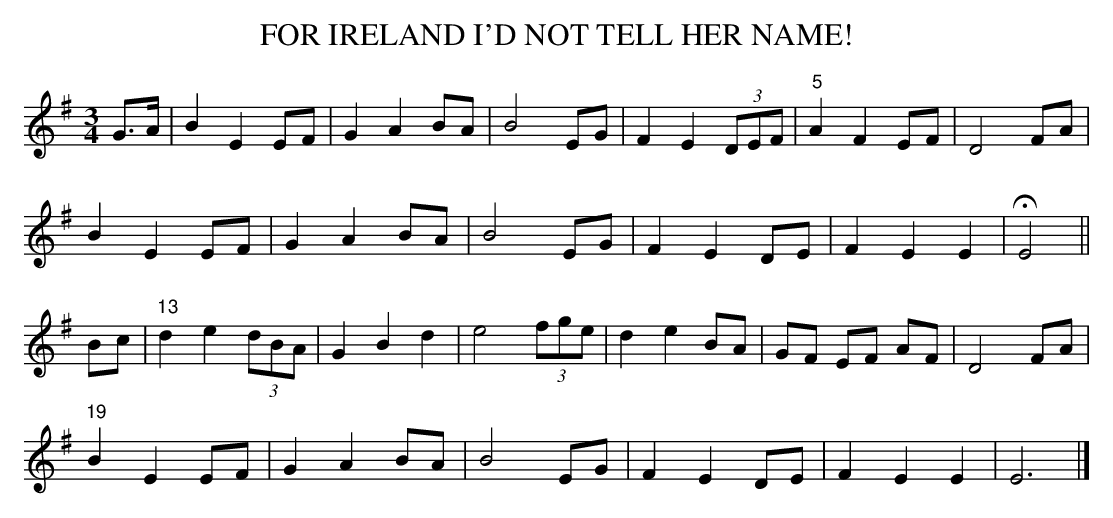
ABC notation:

X:1
T:FOR IRELAND I'D NOT TELL HER NAME!
version but recognizable as a close relative. Gaelic
title is 'Ar Eirinn ni nEosfainn C\'e9 h\'cd'.
Y:"expressive"
M:3/4
L:1/8
K:G
G>A|B2 E2 EF|G2 A2 BA|B4 EG|F2 E2 (3DEF|"5"A2 F2 EF|D4FA|
B2 E2 EF|G2 A2 BA|B4 EG|F2 E2 DE|F2 E2 E2|HE4||
Bc|"13"d2 e2 (3dBA|G2 B2 d2|e4 (3fge|d2 e2 BA|GF EF AF|D4 FA|
"19"B2 E2 EF|G2 A2 BA|B4 EG|F2 E2 DE|F2 E2 E2|E6|]
